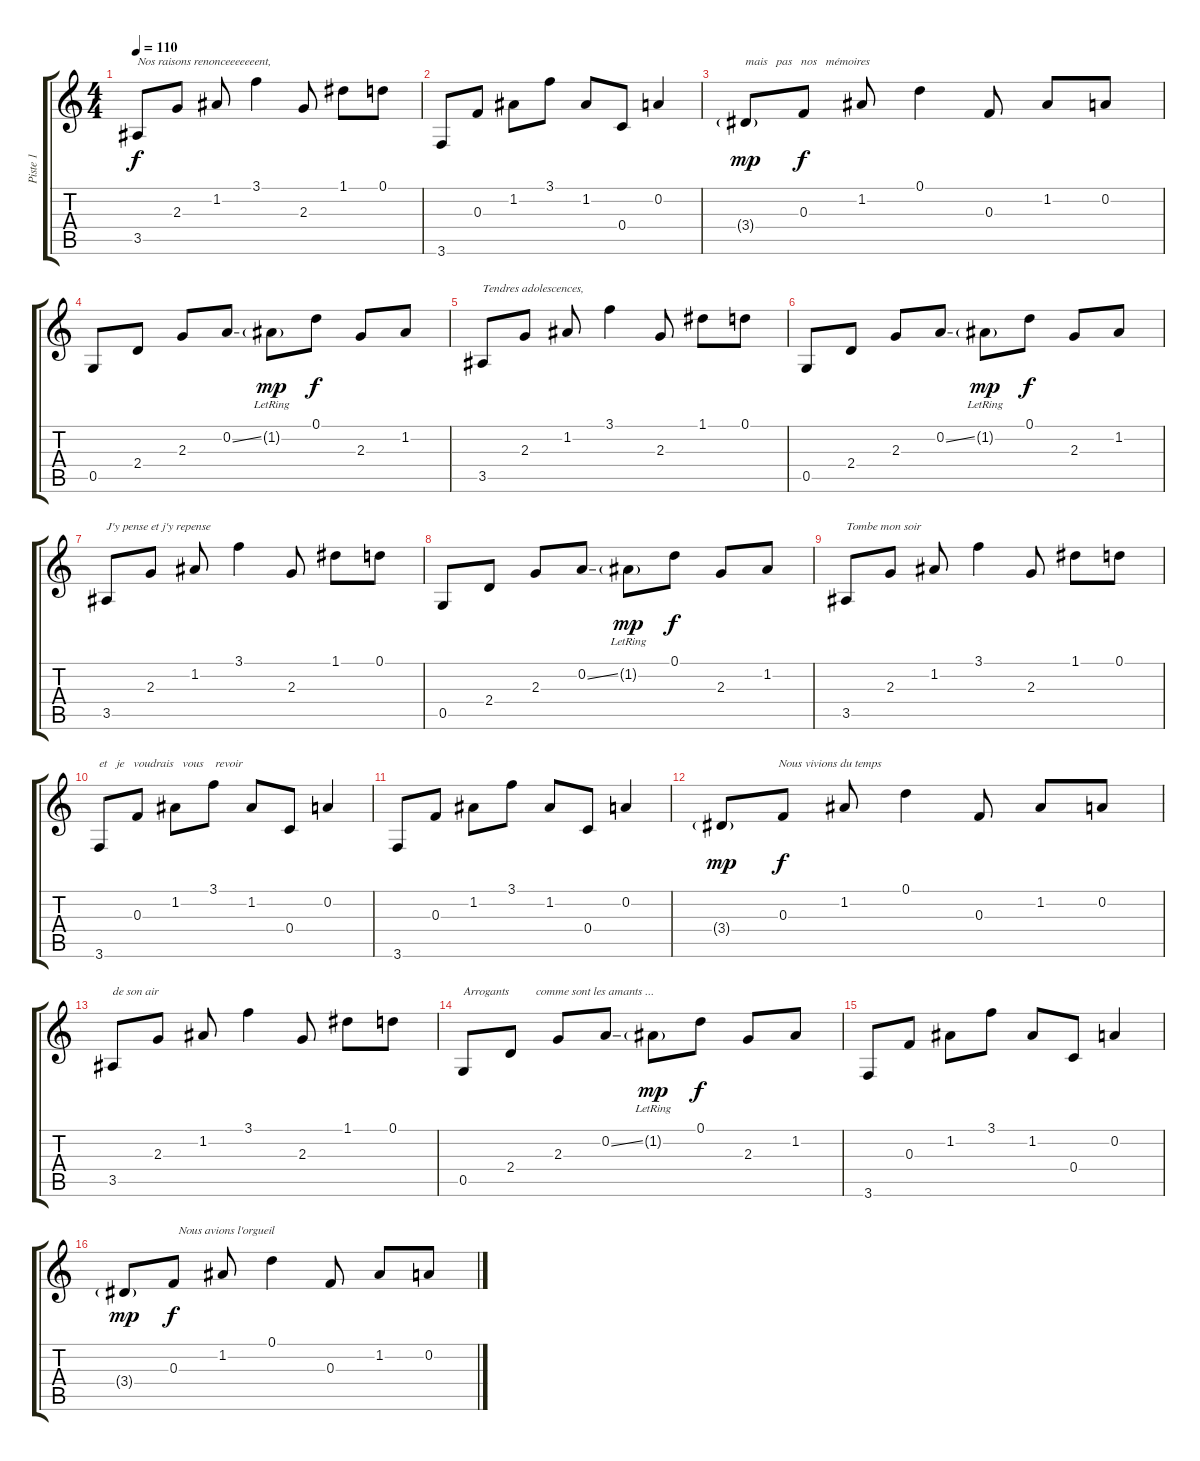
\track ("Piste 1" "Piste 1") {instrument acousticguitarsteel}
\staff {score tabs}
\tuning (D4 A3 F3 C3 G2 D2) {hide}
\ts (4 4)
\tempo 110
\clef g2
\ks c
3.5.8{txt "Nos raisons renonceeeeeeent," dy f} 2.3.8 1.2.8 3.1.4 2.3.8 1.1.8 0.1.8 |
3.6.8 0.3.8 1.2.8 3.1.8 1.2.8 0.4.8 0.2.4 |
3.4{g}.8{txt "mais   pas   nos   mémoires" dy mp} 0.3.8{dy f} 1.2.8{txt "       "} 0.1.4{txt "     "} 0.3.8 1.2.8 0.2.8 |
0.5.8 2.4.8 2.3.8 0.2{ss}.8 1.2{g lr}.8{dy mp} 0.1.8{dy f} 2.3.8 1.2.8 |
3.5.8{txt "Tendres adolescences,"} 2.3.8 1.2.8 3.1.4 2.3.8 1.1.8 0.1.8 |
0.5.8 2.4.8 2.3.8 0.2{ss}.8 1.2{g lr}.8{dy mp} 0.1.8{dy f} 2.3.8 1.2.8 |
3.5.8{txt "J'y pense et j'y repense"} 2.3.8 1.2.8 3.1.4 2.3.8 1.1.8 0.1.8 |
0.5.8 2.4.8 2.3.8 0.2{ss}.8 1.2{g lr}.8{dy mp} 0.1.8{dy f} 2.3.8 1.2.8 |
3.5.8{txt "Tombe mon soir"} 2.3.8 1.2.8 3.1.4 2.3.8 1.1.8 0.1.8 |
3.6.8{txt "et   je   voudrais   vous    revoir"} 0.3.8 1.2.8 3.1.8 1.2.8 0.4.8 0.2.4 |
3.6.8 0.3.8 1.2.8 3.1.8 1.2.8 0.4.8 0.2.4 |
3.4{g}.8{txt "                   Nous vivions du temps" dy mp} 0.3.8{dy f} 1.2.8{txt "       "} 0.1.4{txt "     "} 0.3.8 1.2.8 0.2.8 |
3.5.8{txt "de son air"} 2.3.8 1.2.8 3.1.4 2.3.8 1.1.8 0.1.8 |
0.5.8{txt "Arrogants         comme sont les amants ..."} 2.4.8 2.3.8 0.2{ss}.8 1.2{g lr}.8{dy mp} 0.1.8{dy f} 2.3.8 1.2.8 |
3.6.8 0.3.8 1.2.8 3.1.8 1.2.8 0.4.8 0.2.4 |
3.4{g}.8{txt "                  Nous avions l'orgueil" dy mp} 0.3.8{dy f} 1.2.8{txt "       "} 0.1.4{txt "     "} 0.3.8 1.2.8 0.2.8
